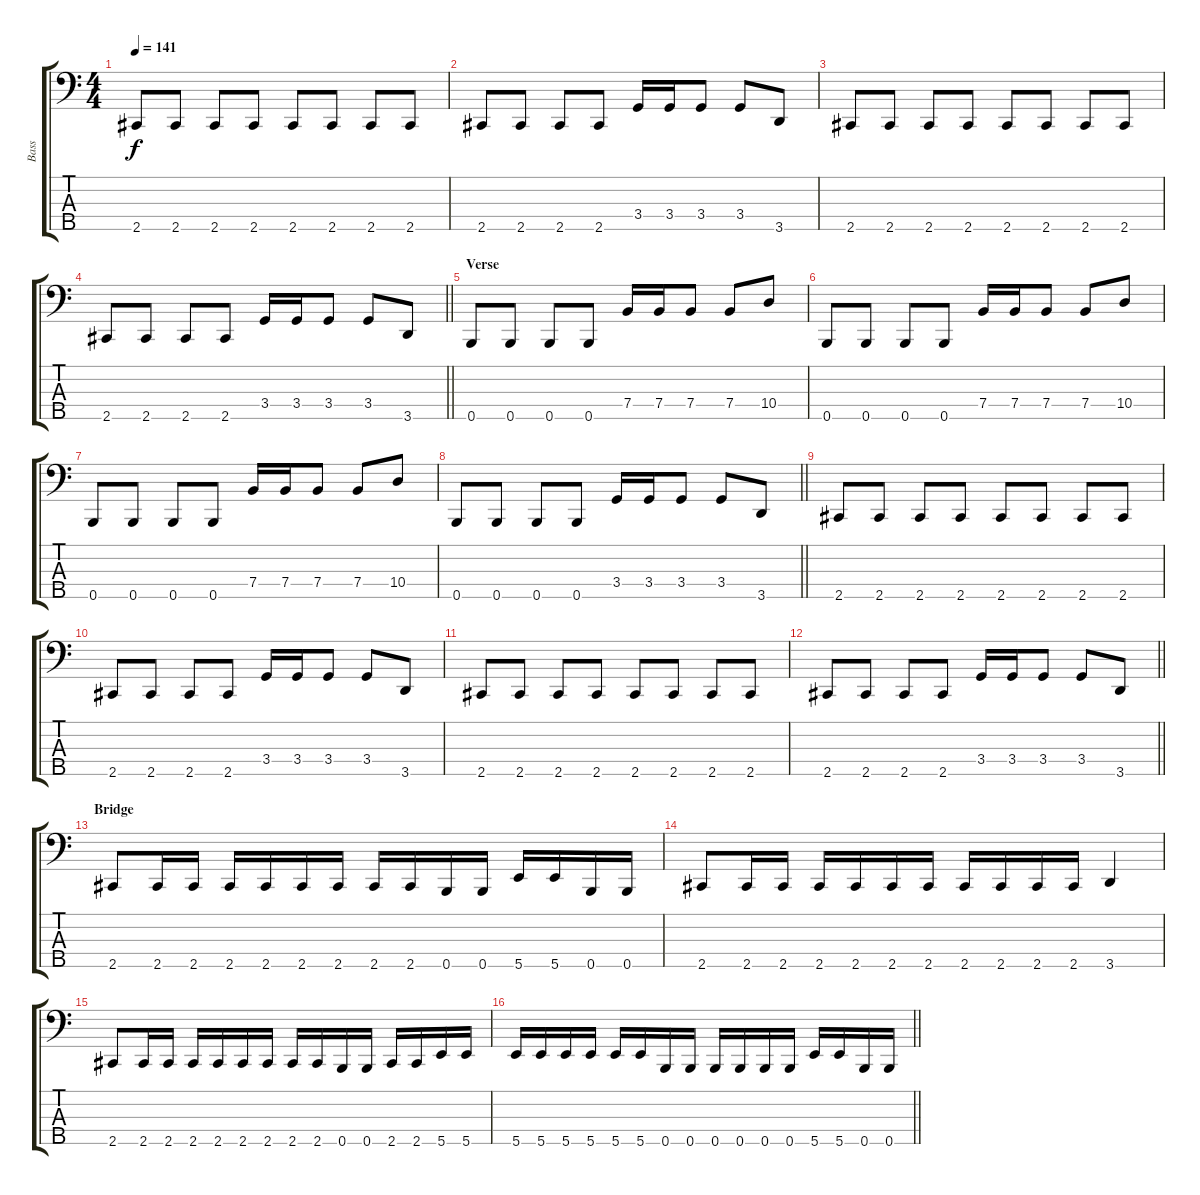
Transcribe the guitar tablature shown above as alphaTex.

\track ("Bass" "Bass") {instrument electricbassfinger}
\staff {score tabs}
\tuning (G2 D2 A1 E1 B0) {hide}
\ts (4 4)
\section ("" "")
\tempo 141
\clef f4
\ks c
2.5.8{dy f} 2.5.8 2.5.8 2.5.8 2.5.8 2.5.8 2.5.8 2.5.8 |
2.5.8 2.5.8 2.5.8 2.5.8 3.4.16 3.4.16 3.4.8 3.4.8 3.5.8 |
2.5.8 2.5.8 2.5.8 2.5.8 2.5.8 2.5.8 2.5.8 2.5.8 |
\barLineRight lightlight
2.5.8 2.5.8 2.5.8 2.5.8 3.4.16 3.4.16 3.4.8 3.4.8 3.5.8 |
\section ("" "Verse")
0.5.8 0.5.8 0.5.8 0.5.8 7.4.16 7.4.16 7.4.8 7.4.8 10.4.8 |
0.5.8 0.5.8 0.5.8 0.5.8 7.4.16 7.4.16 7.4.8 7.4.8 10.4.8 |
0.5.8 0.5.8 0.5.8 0.5.8 7.4.16 7.4.16 7.4.8 7.4.8 10.4.8 |
\barLineRight lightlight
0.5.8 0.5.8 0.5.8 0.5.8 3.4.16 3.4.16 3.4.8 3.4.8 3.5.8 |
\section ("" "")
2.5.8 2.5.8 2.5.8 2.5.8 2.5.8 2.5.8 2.5.8 2.5.8 |
2.5.8 2.5.8 2.5.8 2.5.8 3.4.16 3.4.16 3.4.8 3.4.8 3.5.8 |
2.5.8 2.5.8 2.5.8 2.5.8 2.5.8 2.5.8 2.5.8 2.5.8 |
\barLineRight lightlight
2.5.8 2.5.8 2.5.8 2.5.8 3.4.16 3.4.16 3.4.8 3.4.8 3.5.8 |
\section ("" "Bridge")
2.5.8 2.5.16 2.5.16 2.5.16 2.5.16 2.5.16 2.5.16 2.5.16 2.5.16 0.5.16 0.5.16 5.5.16 5.5.16 0.5.16 0.5.16 |
2.5.8 2.5.16 2.5.16 2.5.16 2.5.16 2.5.16 2.5.16 2.5.16 2.5.16 2.5.16 2.5.16 3.5.4 |
2.5.8 2.5.16 2.5.16 2.5.16 2.5.16 2.5.16 2.5.16 2.5.16 2.5.16 0.5.16 0.5.16 2.5.16 2.5.16 5.5.16 5.5.16 |
\barLineRight lightlight
5.5.16 5.5.16 5.5.16 5.5.16 5.5.16 5.5.16 0.5.16 0.5.16 0.5.16 0.5.16 0.5.16 0.5.16 5.5.16 5.5.16 0.5.16 0.5.16
